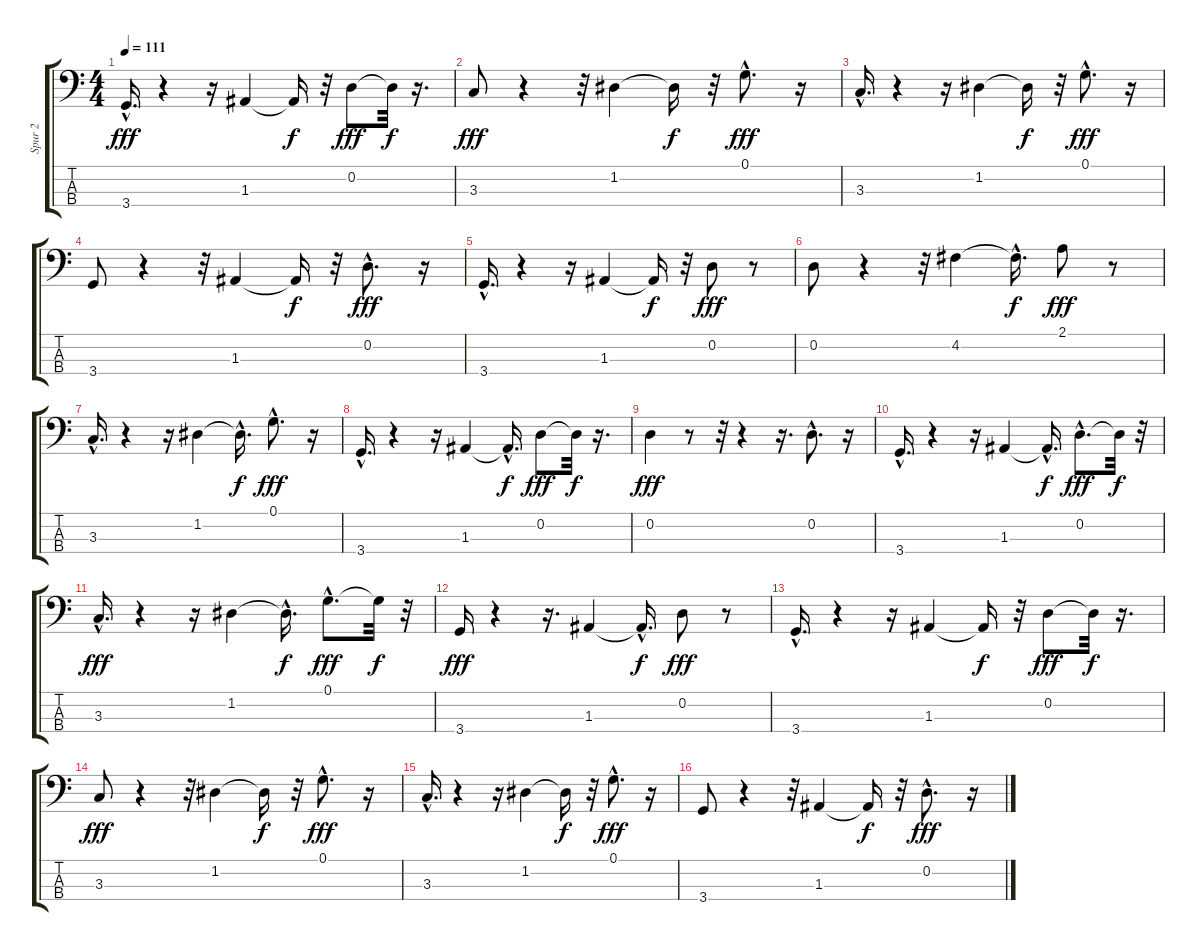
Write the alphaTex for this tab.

\track ("Spur 2" "Spur 2") {instrument electricbassfinger}
\staff {score tabs}
\tuning (G2 D2 A1 E1) {hide}
\ts (4 4)
\tempo 111
\clef f4
\ks c
3.4{hac}.16{d dy fff} r.4 r.16 1.3.4 1.3{t}.16{dy f} r.32 0.2.8{dy fff} 0.2{t}.32{dy f} r.16{d} |
3.3.8{dy fff} r.4 r.32 1.2.4 1.2{t}.16{dy f} r.32 0.1{hac}.8{d dy fff} r.16 |
3.3{hac}.16{d} r.4 r.16 1.2.4 1.2{t}.16{dy f} r.32 0.1{hac}.8{d dy fff} r.16 |
3.4.8 r.4 r.32 1.3.4 1.3{t}.16{dy f} r.32 0.2{hac}.8{d dy fff} r.16 |
3.4{hac}.16{d} r.4 r.16 1.3.4 1.3{t}.16{dy f} r.32 0.2.8{dy fff} r.8 |
0.2.8 r.4 r.32 4.2.4 4.2{hac t}.16{d dy f} 2.1.8{dy fff} r.8 |
3.3{hac}.16{d} r.4 r.16 1.2.4 1.2{hac t}.16{d dy f} 0.1{hac}.8{d dy fff} r.16 |
3.4{hac}.16{d} r.4 r.16 1.3.4 1.3{hac t}.16{d dy f} 0.2.8{dy fff} 0.2{t}.32{dy f} r.16{d} |
0.2.4{dy fff} r.8 r.32 r.4 r.16{d} 0.2{hac}.8{d} r.16 |
3.4{hac}.16{d} r.4 r.16 1.3.4 1.3{hac t}.16{d dy f} 0.2{hac}.8{d dy fff} 0.2{t}.32{dy f} r.32 |
3.3{hac}.16{d dy fff} r.4 r.16 1.2.4 1.2{hac t}.16{d dy f} 0.1{hac}.8{d dy fff} 0.1{t}.32{dy f} r.32 |
3.4.16{dy fff} r.4 r.16{d} 1.3.4 1.3{hac t}.16{d dy f} 0.2.8{dy fff} r.8 |
3.4{hac}.16{d} r.4 r.16 1.3.4 1.3{t}.16{dy f} r.32 0.2.8{dy fff} 0.2{t}.32{dy f} r.16{d} |
3.3.8{dy fff} r.4 r.32 1.2.4 1.2{t}.16{dy f} r.32 0.1{hac}.8{d dy fff} r.16 |
3.3{hac}.16{d} r.4 r.16 1.2.4 1.2{t}.16{dy f} r.32 0.1{hac}.8{d dy fff} r.16 |
3.4.8 r.4 r.32 1.3.4 1.3{t}.16{dy f} r.32 0.2{hac}.8{d dy fff} r.16
